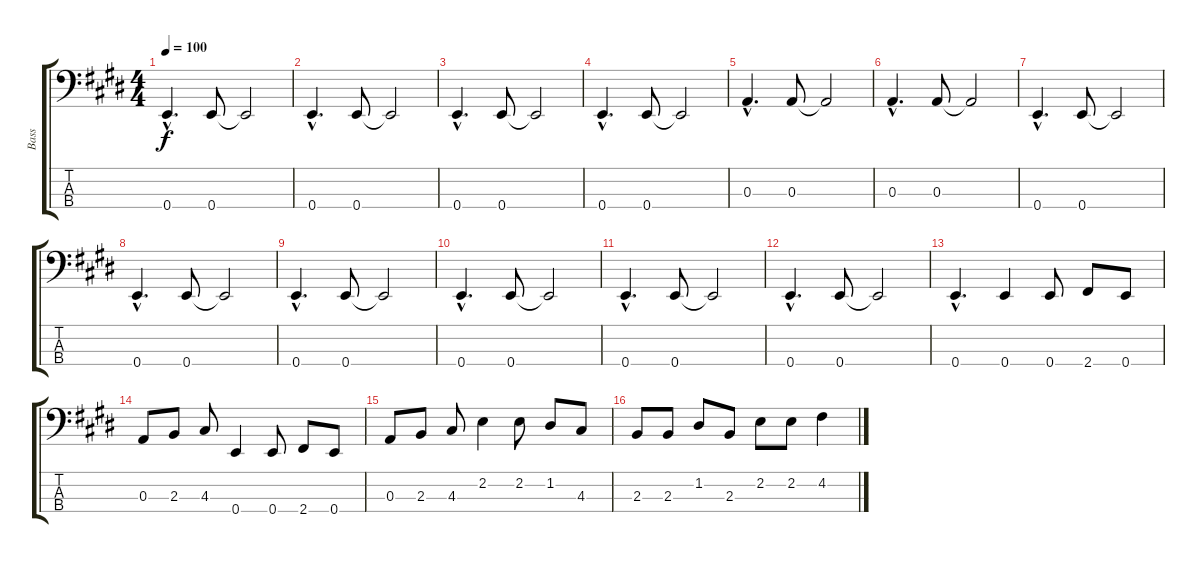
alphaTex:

\track ("Bass" "Bass") {instrument slapbass1}
\staff {score tabs}
\tuning (G2 D2 A1 E1) {hide}
\ts (4 4)
\tempo 100
\clef f4
\ks e
0.4{hac}.4{d dy f} 0.4.8 0.4{t}.2 |
0.4{hac}.4{d} 0.4.8 0.4{t}.2 |
0.4{hac}.4{d} 0.4.8 0.4{t}.2 |
0.4{hac}.4{d} 0.4.8 0.4{t}.2 |
0.3{hac}.4{d} 0.3.8 0.3{t}.2 |
0.3{hac}.4{d} 0.3.8 0.3{t}.2 |
0.4{hac}.4{d} 0.4.8 0.4{t}.2 |
0.4{hac}.4{d} 0.4.8 0.4{t}.2 |
0.4{hac}.4{d} 0.4.8 0.4{t}.2 |
0.4{hac}.4{d} 0.4.8 0.4{t}.2 |
0.4{hac}.4{d} 0.4.8 0.4{t}.2 |
0.4{hac}.4{d} 0.4.8 0.4{t}.2 |
0.4{hac}.4{d} 0.4.4 0.4.8 2.4.8 0.4.8 |
0.3.8 2.3.8 4.3.8 0.4.4 0.4.8 2.4.8 0.4.8 |
0.3.8 2.3.8 4.3.8 2.2.4 2.2.8 1.2.8 4.3.8 |
2.3.8 2.3.8 1.2.8 2.3.8 2.2.8 2.2.8 4.2.4
